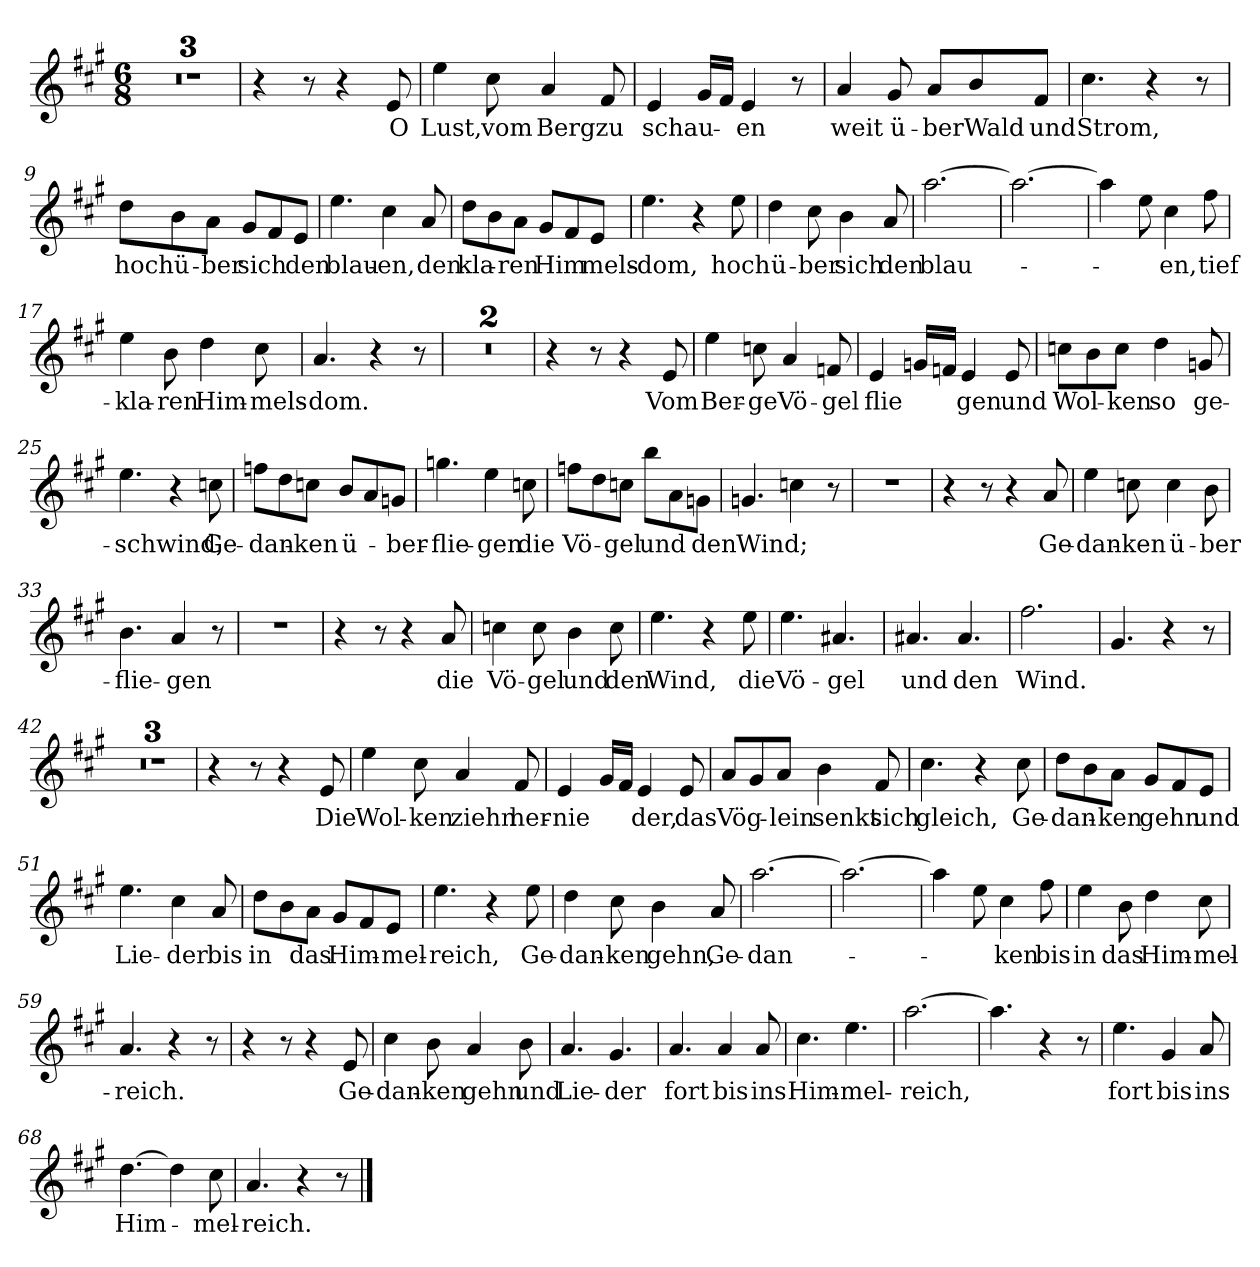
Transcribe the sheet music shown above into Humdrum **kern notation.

**kern	**text
*part1	*part1
*staff1	*staff1
*clefG2	*
*k[f#c#g#]	*
*M6/8	*
=1	=1
2.r	.
=2	=2
2.r	.
=3	=3
2.r	.
=4	=4
4r	.
8r	.
4r	.
!	!LO:LY:b
8e/	O
=5	=5
!	!LO:LY:b
4ee\	Lust,
!	!LO:LY:b
8cc#\	vom
!	!LO:LY:b
4a/	Berg
!	!LO:LY:b
8f#/	zu
=6	=6
!	!LO:LY:b
4e/	schau-
16g#/LL	.
16f#/JJ	.
!	!LO:LY:b
4e/	-en
8r	.
=7	=7
!	!LO:LY:b
4a/	weit
!	!LO:LY:b
8g#/	ü-
!	!LO:LY:b
8a/L	-ber
!	!LO:LY:b
8b/	Wald
!	!LO:LY:b
8f#/J	und
=8	=8
!	!LO:LY:b
4.cc#\	Strom,
4r	.
8r	.
!!LO:LB:g=z
=9	=9
!	!LO:LY:b
8dd\L	hoch
!	!LO:LY:b
8b\	ü-
!	!LO:LY:b
8a\J	-ber
!	!LO:LY:b
8g#/L	sich
8f#/	.
!	!LO:LY:b
8e/J	den
=10	=10
!	!LO:LY:b
4.ee\	blau-
!	!LO:LY:b
4cc#\	-en,
!	!LO:LY:b
8a/	den
=11	=11
!	!LO:LY:b
8dd\L	kla-
8b\	.
!	!LO:LY:b
8a\J	-ren
!	!LO:LY:b
8g#/L	Him
8f#/	.
!	!LO:LY:b
8e/J	-mels-
=12	=12
!	!LO:LY:b
4.ee\	-dom,
4r	.
!	!LO:LY:b
8ee\	hoch
=13	=13
!	!LO:LY:b
4dd\	ü-
!	!LO:LY:b
8cc#\	-ber
!	!LO:LY:b
4b\	sich
!	!LO:LY:b
8a/	den
=14	=14
!	!LO:LY:b
[2.aa\	blau-
=15	=15
2.aa\_	.
=16	=16
4aa\]	.
8ee\	.
!	!LO:LY:b
4cc#\	-en,
!	!LO:LY:b
8ff#\	tief-
!!LO:LB:g=z
=17	=17
!	!LO:LY:b
4ee\	kla-
!	!LO:LY:b
8b\	-ren
!	!LO:LY:b
4dd\	Him-
!	!LO:LY:b
8cc#\	-mels-
=18	=18
!	!LO:LY:b
4.a/	-dom.
4r	.
8r	.
=19	=19
2.r	.
=20	=20
2.r	.
=21	=21
4r	.
8r	.
4r	.
!	!LO:LY:b
8e/	Vom
=22	=22
!	!LO:LY:b
4ee\	Ber-
!	!LO:LY:b
8ccn\	-ge
!	!LO:LY:b
4a/	Vö-
!	!LO:LY:b
8fn/	-gel
=23	=23
!	!LO:LY:b
4e/	flie
16gn/LL	.
16fn/JJ	.
!	!LO:LY:b
4e/	-gen
!	!LO:LY:b
8e/	und
=24	=24
!	!LO:LY:b
8ccn\L	Wol-
8b\	.
!	!LO:LY:b
8cc\J	-ken
!	!LO:LY:b
4dd\	so
!	!LO:LY:b
8gn/	ge-
!!LO:LB:g=z
=25	=25
!	!LO:LY:b
4.ee\	schwind,
4r	.
!	!LO:LY:b
8ccn\	Ge-
=26	=26
!	!LO:LY:b
8ffn\L	-dan-
8dd\	.
!	!LO:LY:b
8ccn\J	-ken
!	!LO:LY:b
8b/L	ü-
8a/	.
!	!LO:LY:b
8gn/J	-ber-
=27	=27
!	!LO:LY:b
4.ggn\	-flie-
!	!LO:LY:b
4ee\	-gen
!	!LO:LY:b
8ccn\	die
=28	=28
!	!LO:LY:b
8ffn\L	Vö-
8dd\	.
!	!LO:LY:b
8ccn\J	-gel
!	!LO:LY:b
8bb\L	und
8a\	.
!	!LO:LY:b
8gn\J	den
=29	=29
!	!LO:LY:b
4.gn/	Wind;
4ccn\	.
8r	.
=30	=30
2.r	.
=31	=31
4r	.
8r	.
4r	.
!	!LO:LY:b
8a/	Ge-
=32	=32
!	!LO:LY:b
4ee\	-dan-
!	!LO:LY:b
8ccn\	-ken
!	!LO:LY:b
4cc\	ü-
!	!LO:LY:b
8b\	-ber-
=33	=33
!	!LO:LY:b
4.b\	-flie-
!	!LO:LY:b
4a/	-gen
8r	.
!!LO:LB:g=z
=34	=34
2.r	.
=35	=35
4r	.
8r	.
4r	.
!	!LO:LY:b
8a/	die
=36	=36
!	!LO:LY:b
4ccn\	Vö-
!	!LO:LY:b
8cc\	-gel
!	!LO:LY:b
4b\	und
!	!LO:LY:b
8cc\	den
=37	=37
!	!LO:LY:b
4.ee\	Wind,
4r	.
!	!LO:LY:b
8ee\	die
=38	=38
!	!LO:LY:b
4.ee\	Vö-
!	!LO:LY:b
4.a#X/	-gel
=39	=39
!	!LO:LY:b
4.a#X/	und
!	!LO:LY:b
4.a#/	den
=40	=40
!	!LO:LY:b
2.ff#\	Wind.
=41	=41
4.g#/	.
4r	.
8r	.
=42	=42
2.r	.
=43	=43
2.r	.
=44	=44
2.r	.
=45	=45
4r	.
8r	.
4r	.
!	!LO:LY:b
8e/	Die
!!LO:LB:g=z
=46	=46
!	!LO:LY:b
4ee\	Wol-
!	!LO:LY:b
8cc#\	-ken
!	!LO:LY:b
4a/	ziehn
!	!LO:LY:b
8f#/	her-
=47	=47
!	!LO:LY:b
4e/	-nie
16g#/LL	.
16f#/JJ	.
!	!LO:LY:b
4e/	-der,
!	!LO:LY:b
8e/	das
=48	=48
!	!LO:LY:b
8a/L	Vög-
8g#/	.
!	!LO:LY:b
8a/J	-lein
!	!LO:LY:b
4b\	senkt
!	!LO:LY:b
8f#/	sich
=49	=49
!	!LO:LY:b
4.cc#\	gleich,
4r	.
!	!LO:LY:b
8cc#\	Ge-
=50	=50
!	!LO:LY:b
8dd\L	dan-
8b\	.
!	!LO:LY:b
8a\J	-ken
!	!LO:LY:b
8g#/L	gehn
8f#/	.
!	!LO:LY:b
8e/J	und
=51	=51
!	!LO:LY:b
4.ee\	Lie-
!	!LO:LY:b
4cc#\	-der
!	!LO:LY:b
8a/	bis
!!LO:LB:g=z
=52	=52
!	!LO:LY:b
8dd\L	in
8b\	.
!	!LO:LY:b
8a\J	das
!	!LO:LY:b
8g#/L	Him-
8f#/	.
!	!LO:LY:b
8e/J	-mel-
=53	=53
!	!LO:LY:b
4.ee\	-reich,
4r	.
!	!LO:LY:b
8ee\	Ge-
=54	=54
!	!LO:LY:b
4dd\	-dan-
!	!LO:LY:b
8cc#\	-ken
!	!LO:LY:b
4b\	gehn,
!	!LO:LY:b
8a/	Ge-
=55	=55
!	!LO:LY:b
[2.aa\	-dan-
=56	=56
2.aa\_	.
=57	=57
4aa\]	.
8ee\	.
!	!LO:LY:b
4cc#\	-ken
!	!LO:LY:b
8ff#\	bis
=58	=58
!	!LO:LY:b
4ee\	in
!	!LO:LY:b
8b\	das
!	!LO:LY:b
4dd\	Him-
!	!LO:LY:b
8cc#\	-mel-
=59	=59
!	!LO:LY:b
4.a/	-reich.
4r	.
8r	.
=60	=60
4r	.
8r	.
4r	.
!	!LO:LY:b
8e/	Ge-
!!LO:LB:g=z
=61	=61
!	!LO:LY:b
4cc#\	-dan-
!	!LO:LY:b
8b\	-ken
!	!LO:LY:b
4a/	gehn
!	!LO:LY:b
8b\	und
=62	=62
!	!LO:LY:b
4.a/	Lie-
!	!LO:LY:b
4.g#/	-der
=63	=63
!	!LO:LY:b
4.a/	fort
!	!LO:LY:b
4a/	bis
!	!LO:LY:b
8a/	ins
=64	=64
!	!LO:LY:b
4.cc#\	Him-
!	!LO:LY:b
4.ee\	-mel-
=65	=65
!	!LO:LY:b
[2.aa\	-reich,
=66	=66
4.aa\]	.
4r	.
8r	.
=67	=67
!	!LO:LY:b
4.ee\	fort
!	!LO:LY:b
4g#/	bis
!	!LO:LY:b
8a/	ins
=68	=68
!	!LO:LY:b
[4.dd\	Him-
4dd\]	.
!	!LO:LY:b
8cc#\	-mel-
=69	=69
!	!LO:LY:b
4.a/	-reich.
4r	.
8r	.
==	==
*-	*-
